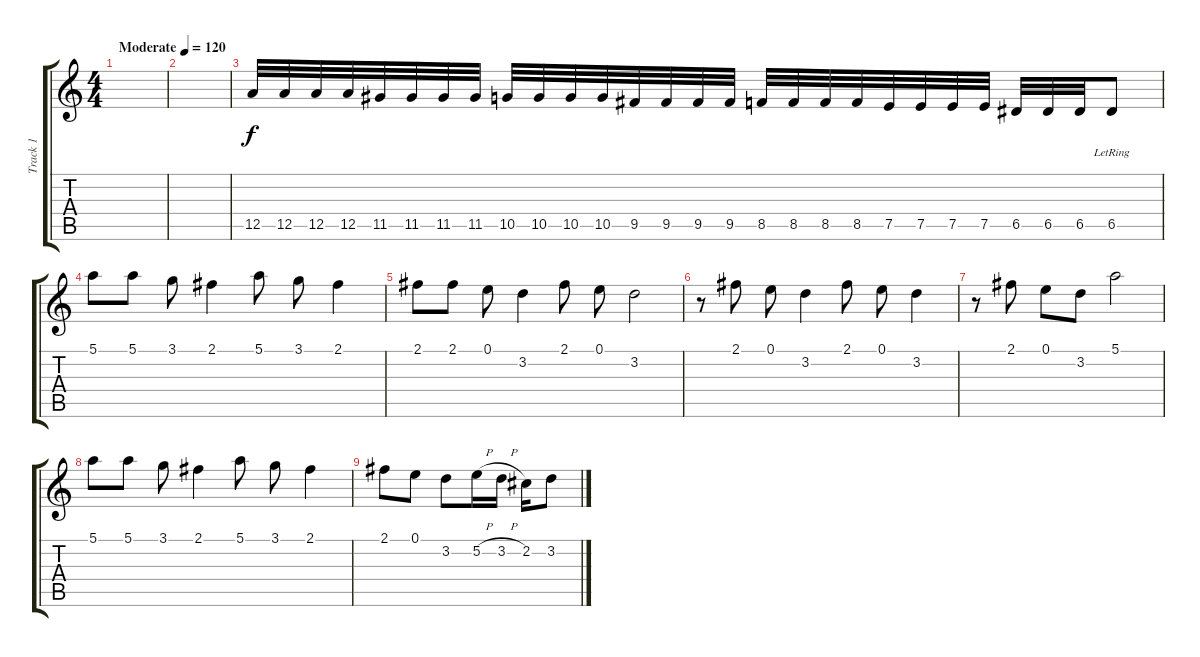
\track ("Track 1" "Track 1") {instrument acousticguitarsteel}
\staff {score tabs}
\tuning (E4 B3 G3 D3 A2 E2) {hide}
\ts (4 4)
\tempo (120 "Moderate")
\clef g2
\ks c
|
|
12.5.32 12.5.32 12.5.32 12.5.32 11.5.32 11.5.32 11.5.32 11.5.32 10.5.32 10.5.32 10.5.32 10.5.32 9.5.32 9.5.32 9.5.32 9.5.32 8.5.32 8.5.32 8.5.32 8.5.32 7.5.32 7.5.32 7.5.32 7.5.32 6.5.32 6.5.32 6.5.32 6.5{lr}.8 |
5.1.8 5.1.8 3.1.8 2.1.4 5.1.8 3.1.8 2.1.4 |
2.1.8 2.1.8 0.1.8 3.2.4 2.1.8 0.1.8 3.2.2 |
r.8 2.1.8 0.1.8 3.2.4 2.1.8 0.1.8 3.2.4 |
r.8 2.1.8 0.1.8 3.2.8 5.1.2 |
5.1.8 5.1.8 3.1.8 2.1.4 5.1.8 3.1.8 2.1.4 |
2.1.8 0.1.8 3.2.8 5.2{h}.16 3.2{h}.16 2.2.16 3.2.8
